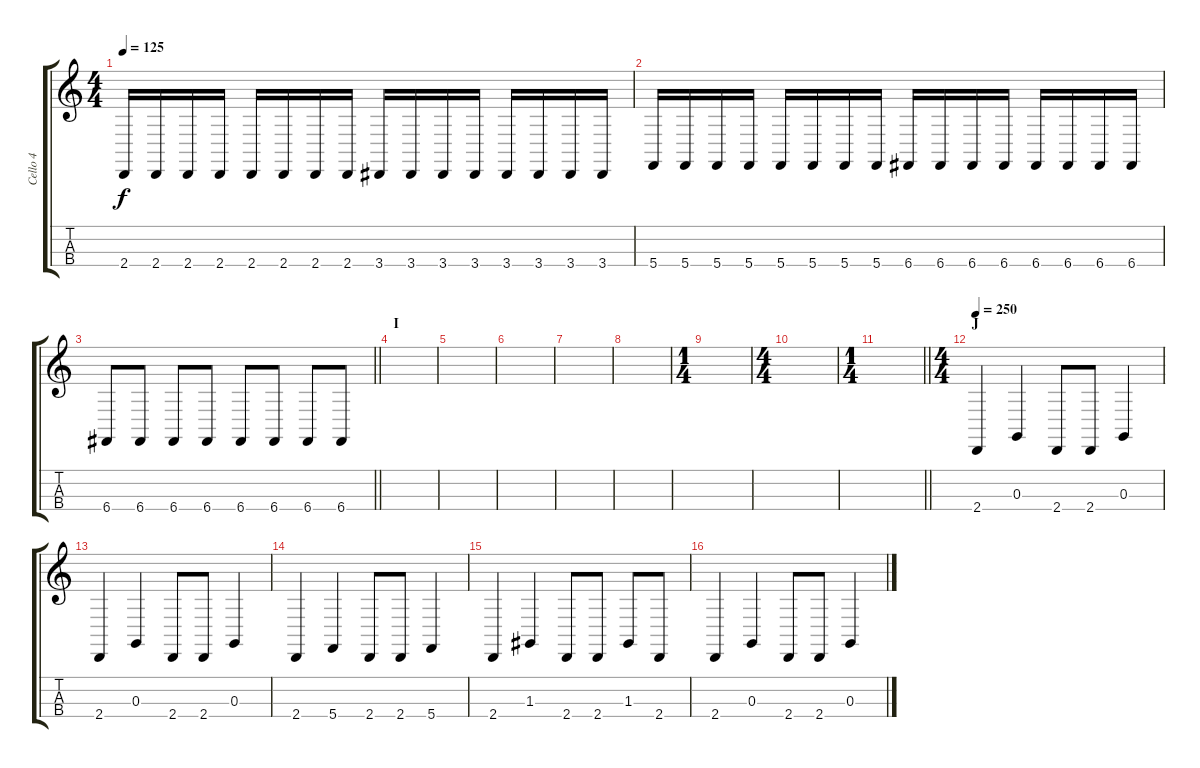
\track ("Cello 4" "Cello 4") {instrument cello}
\staff {score tabs}
\tuning (A3 D3 G2 C2) {hide}
\ts (4 4)
\tempo 125
\clef g2
\ks c
2.4.16{dy f} 2.4.16 2.4.16 2.4.16 2.4.16 2.4.16 2.4.16 2.4.16 3.4.16 3.4.16 3.4.16 3.4.16 3.4.16 3.4.16 3.4.16 3.4.16 |
5.4.16 5.4.16 5.4.16 5.4.16 5.4.16 5.4.16 5.4.16 5.4.16 6.4.16 6.4.16 6.4.16 6.4.16 6.4.16 6.4.16 6.4.16 6.4.16 |
\barLineRight lightlight
6.4.8 6.4.8 6.4.8 6.4.8 6.4.8 6.4.8 6.4.8 6.4.8 |
\section ("" "I")
|
|
|
|
|
\ts (1 4)
|
\ts (4 4)
|
\ts (1 4)
\barLineRight lightlight
|
\ts (4 4)
\section ("" "J")
\tempo 250
2.4.4 0.3.4 2.4.8 2.4.8 0.3.4 |
2.4.4 0.3.4 2.4.8 2.4.8 0.3.4 |
2.4.4 5.4.4 2.4.8 2.4.8 5.4.4 |
2.4.4 1.3.4 2.4.8 2.4.8 1.3.8 2.4.8 |
2.4.4 0.3.4 2.4.8 2.4.8 0.3.4
